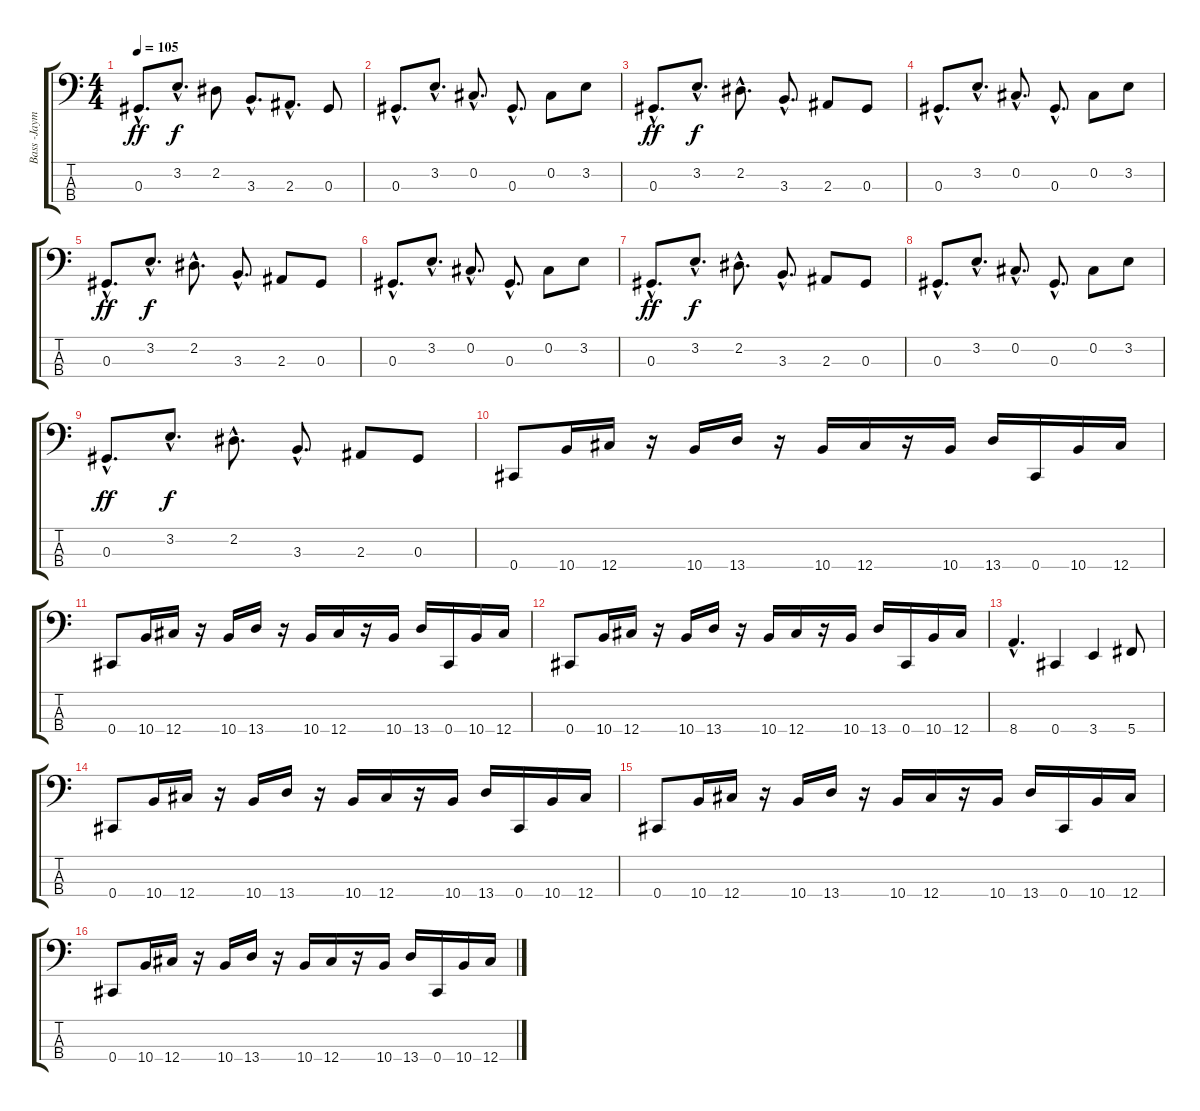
\track ("Bass -Jaymo" "Bass -Jaym") {instrument electricbassfinger}
\staff {score tabs}
\tuning (Gb2 Db2 Ab1 Db1) {hide}
\ts (4 4)
\tempo 105
\clef f4
\ks c
0.3{hac}.8{d dy ff} 3.2{hac}.8{d dy f} 2.2.8 3.3{hac}.8{d} 2.3{hac}.8{d} 0.3.8 |
0.3{hac}.8{d} 3.2{hac}.8{d} 0.2{hac}.8{d} 0.3{hac}.8{d} 0.2.8 3.2.8 |
0.3{hac}.8{d dy ff} 3.2{hac}.8{d dy f} 2.2{hac}.8{d} 3.3{hac}.8{d} 2.3.8 0.3.8 |
0.3{hac}.8{d} 3.2{hac}.8{d} 0.2{hac}.8{d} 0.3{hac}.8{d} 0.2.8 3.2.8 |
0.3{hac}.8{d dy ff} 3.2{hac}.8{d dy f} 2.2{hac}.8{d} 3.3{hac}.8{d} 2.3.8 0.3.8 |
0.3{hac}.8{d} 3.2{hac}.8{d} 0.2{hac}.8{d} 0.3{hac}.8{d} 0.2.8 3.2.8 |
0.3{hac}.8{d dy ff} 3.2{hac}.8{d dy f} 2.2{hac}.8{d} 3.3{hac}.8{d} 2.3.8 0.3.8 |
0.3{hac}.8{d} 3.2{hac}.8{d} 0.2{hac}.8{d} 0.3{hac}.8{d} 0.2.8 3.2.8 |
0.3{hac}.8{d dy ff} 3.2{hac}.8{d dy f} 2.2{hac}.8{d} 3.3{hac}.8{d} 2.3.8 0.3.8 |
0.4.8 10.4.16 12.4.16 r.16 10.4.16 13.4.16 r.16 10.4.16 12.4.16 r.16 10.4.16 13.4.16 0.4.16 10.4.16 12.4.16 |
0.4.8 10.4.16 12.4.16 r.16 10.4.16 13.4.16 r.16 10.4.16 12.4.16 r.16 10.4.16 13.4.16 0.4.16 10.4.16 12.4.16 |
0.4.8 10.4.16 12.4.16 r.16 10.4.16 13.4.16 r.16 10.4.16 12.4.16 r.16 10.4.16 13.4.16 0.4.16 10.4.16 12.4.16 |
8.4{hac}.4{d} 0.4.4 3.4.4 5.4.8 |
0.4.8 10.4.16 12.4.16 r.16 10.4.16 13.4.16 r.16 10.4.16 12.4.16 r.16 10.4.16 13.4.16 0.4.16 10.4.16 12.4.16 |
0.4.8 10.4.16 12.4.16 r.16 10.4.16 13.4.16 r.16 10.4.16 12.4.16 r.16 10.4.16 13.4.16 0.4.16 10.4.16 12.4.16 |
0.4.8 10.4.16 12.4.16 r.16 10.4.16 13.4.16 r.16 10.4.16 12.4.16 r.16 10.4.16 13.4.16 0.4.16 10.4.16 12.4.16
